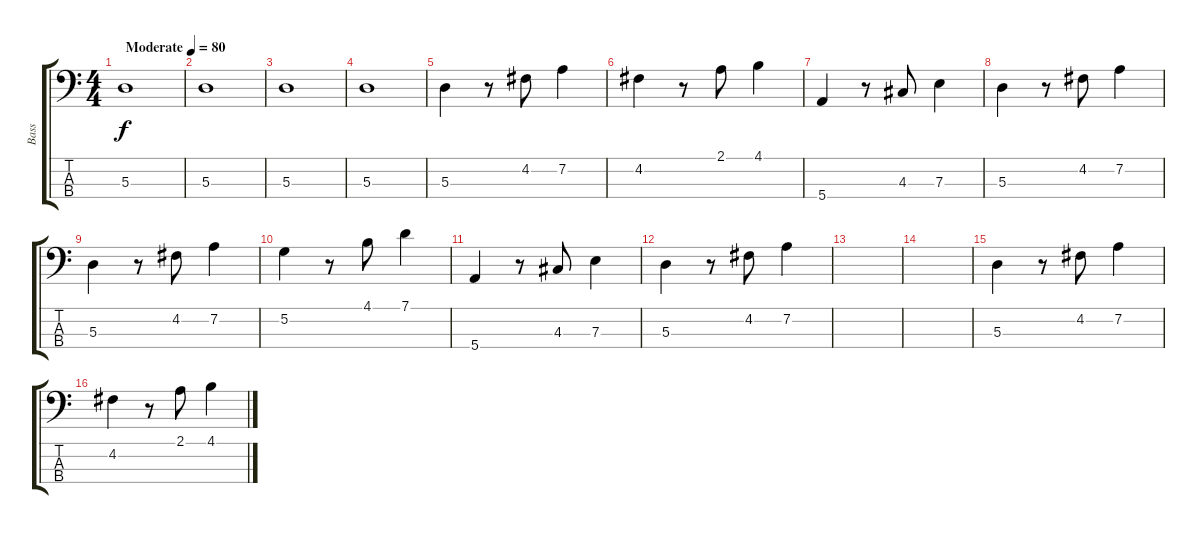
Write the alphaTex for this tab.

\track ("Bass" "Bass") {instrument electricbassfinger}
\staff {score tabs}
\tuning (G2 D2 A1 E1) {hide}
\ts (4 4)
\tempo (80 "Moderate")
\clef f4
\ks c
5.3.1{dy f instrument electricbassfinger} |
5.3.1 |
5.3.1 |
5.3.1 |
5.3.4 r.8 4.2.8 7.2.4 |
4.2.4 r.8 2.1.8 4.1.4 |
5.4.4 r.8 4.3.8 7.3.4 |
5.3.4 r.8 4.2.8 7.2.4 |
5.3.4 r.8 4.2.8 7.2.4 |
5.2.4 r.8 4.1.8 7.1.4 |
5.4.4 r.8 4.3.8 7.3.4 |
5.3.4 r.8 4.2.8 7.2.4 |
|
|
5.3.4 r.8 4.2.8 7.2.4 |
4.2.4 r.8 2.1.8 4.1.4
